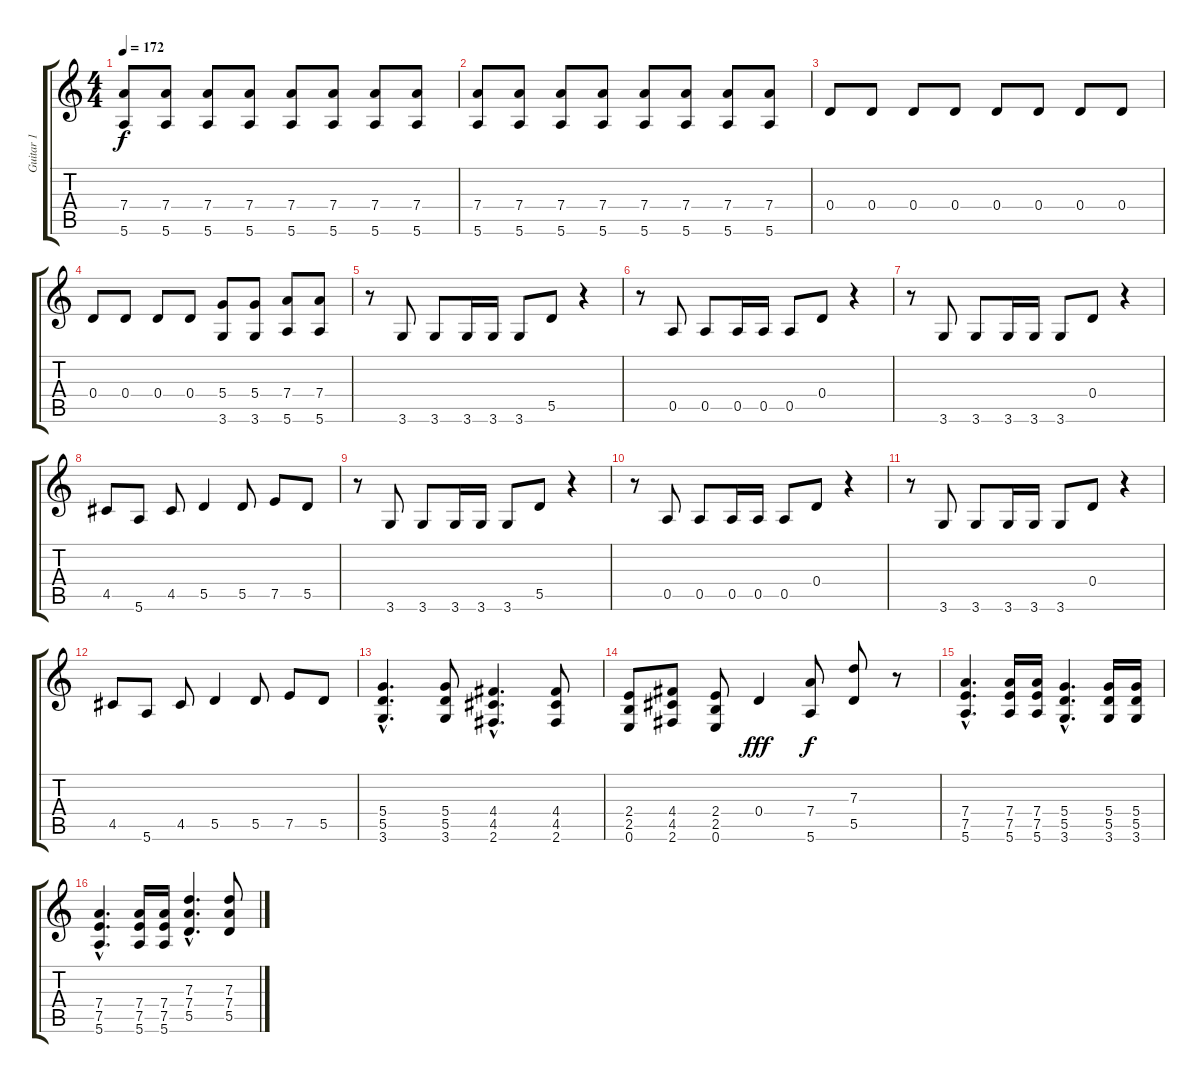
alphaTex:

\track ("Guitar 1" "Guitar 1") {instrument overdrivenguitar}
\staff {score tabs}
\tuning (E4 B3 G3 D3 A2 E2) {hide}
\ts (4 4)
\tempo 172
\clef g2
\ks c
(7.4 5.6).8{dy f} (7.4 5.6).8 (7.4 5.6).8 (7.4 5.6).8 (7.4 5.6).8 (7.4 5.6).8 (7.4 5.6).8 (7.4 5.6).8 |
(7.4 5.6).8 (7.4 5.6).8 (7.4 5.6).8 (7.4 5.6).8 (7.4 5.6).8 (7.4 5.6).8 (7.4 5.6).8 (7.4 5.6).8 |
0.4.8 0.4.8 0.4.8 0.4.8 0.4.8 0.4.8 0.4.8 0.4.8 |
0.4.8 0.4.8 0.4.8 0.4.8 (5.4 3.6).8 (5.4 3.6).8 (7.4 5.6).8 (7.4 5.6).8 |
r.8 3.6.8 3.6.8 3.6.16 3.6.16 3.6.8 5.5.8 r.4 |
r.8 0.5.8 0.5.8 0.5.16 0.5.16 0.5.8 0.4.8 r.4 |
r.8 3.6.8 3.6.8 3.6.16 3.6.16 3.6.8 0.4.8 r.4 |
4.5.8 5.6.8 4.5.8 5.5.4 5.5.8 7.5.8 5.5.8 |
r.8 3.6.8 3.6.8 3.6.16 3.6.16 3.6.8 5.5.8 r.4 |
r.8 0.5.8 0.5.8 0.5.16 0.5.16 0.5.8 0.4.8 r.4 |
r.8 3.6.8 3.6.8 3.6.16 3.6.16 3.6.8 0.4.8 r.4 |
4.5.8 5.6.8 4.5.8 5.5.4 5.5.8 7.5.8 5.5.8 |
(5.4{hac} 5.5{hac} 3.6{hac}).4{d} (5.4 5.5 3.6).8 (4.4{hac} 4.5{hac} 2.6{hac}).4{d} (4.4 4.5 2.6).8 |
(2.4 2.5 0.6).8 (4.4 4.5 2.6).8 (2.4 2.5 0.6).8 0.4.4{dy fff} (7.4 5.6).8{dy f} (7.3 5.5).8 r.8 |
(7.4{hac} 7.5{hac} 5.6{hac}).4{d} (7.4 7.5 5.6).16 (7.4 7.5 5.6).16 (5.4{hac} 5.5{hac} 3.6{hac}).4{d} (5.4 5.5 3.6).16 (5.4 5.5 3.6).16 |
(7.4{hac} 7.5{hac} 5.6{hac}).4{d} (7.4 7.5 5.6).16 (7.4 7.5 5.6).16 (7.3{hac} 7.4{hac} 5.5{hac}).4{d} (7.3 7.4 5.5).8
